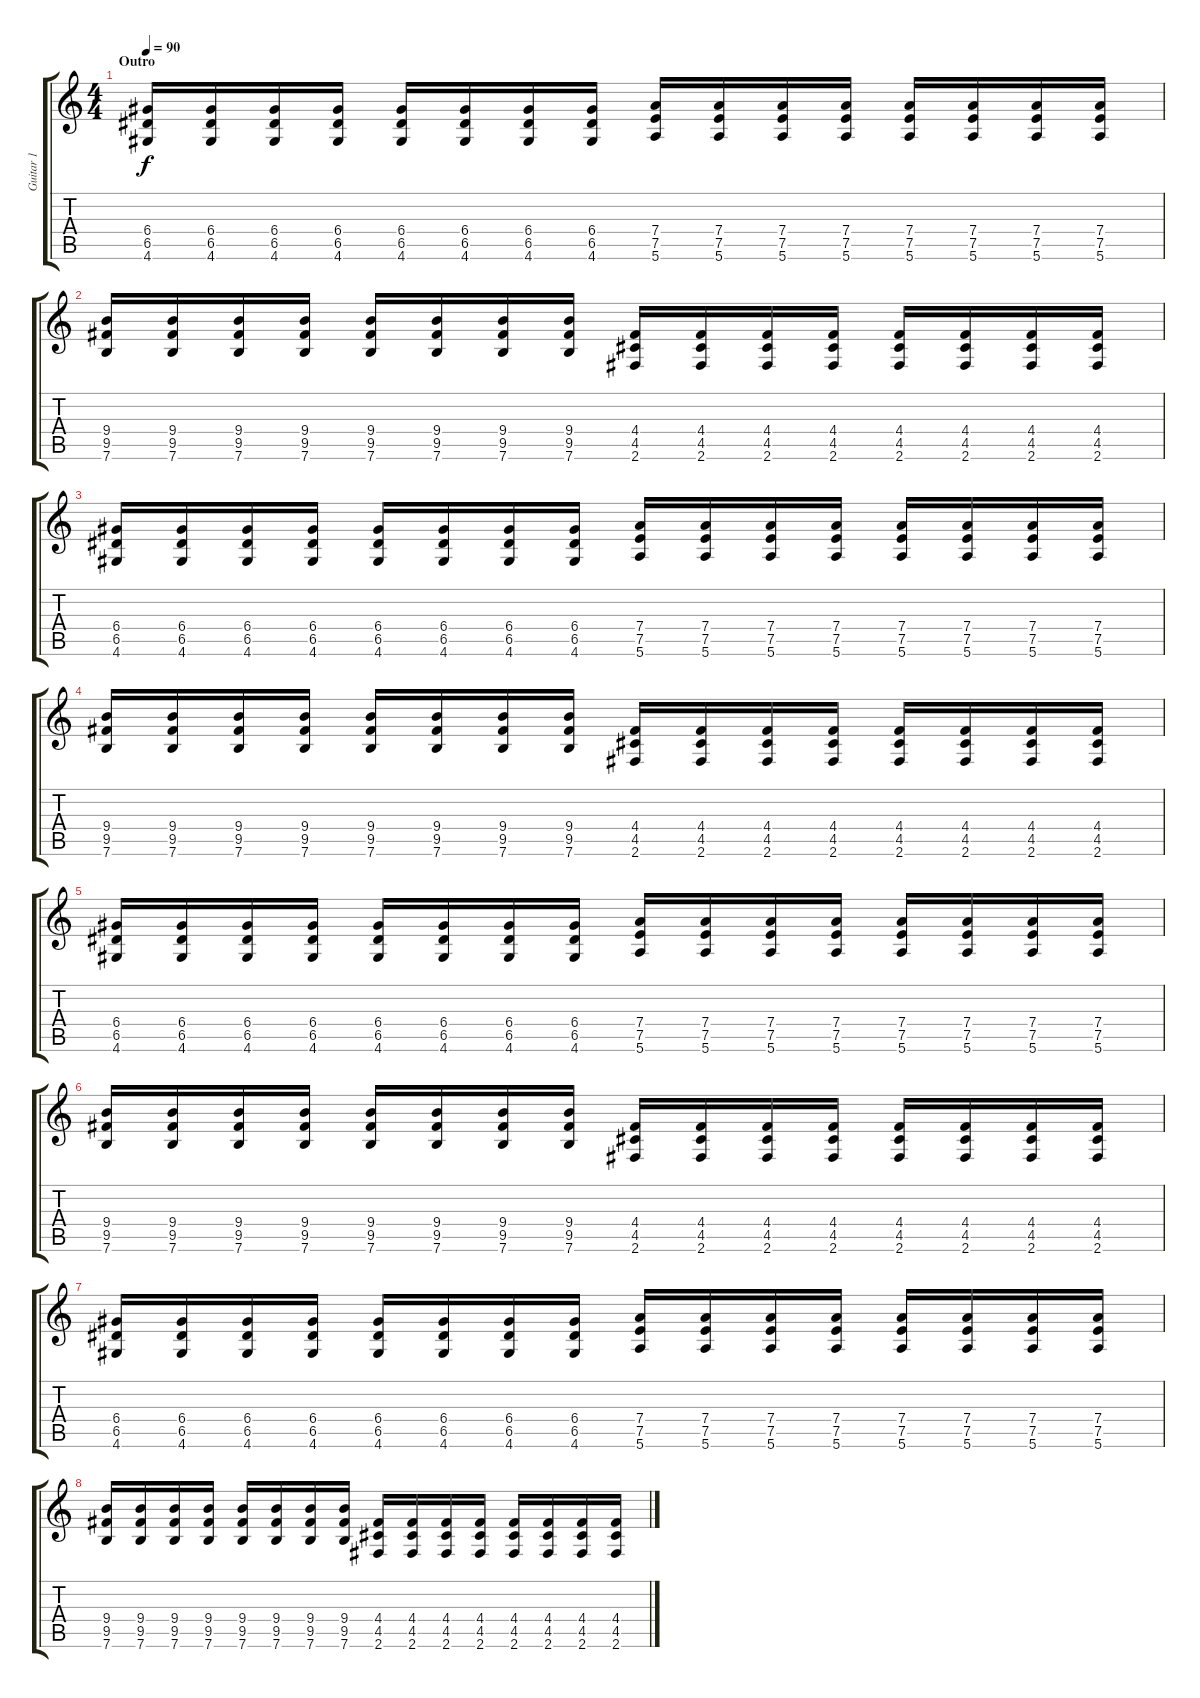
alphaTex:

\track ("Guitar 1" "Guitar 1") {instrument overdrivenguitar}
\staff {score tabs}
\tuning (E4 B3 G3 D3 A2 E2) {hide}
\ts (4 4)
\section ("" "Outro")
\tempo 90
\clef g2
\ks c
(6.4 6.5 4.6).16{dy f} (6.4 6.5 4.6).16 (6.4 6.5 4.6).16 (6.4 6.5 4.6).16 (6.4 6.5 4.6).16 (6.4 6.5 4.6).16 (6.4 6.5 4.6).16 (6.4 6.5 4.6).16 (7.4 7.5 5.6).16 (7.4 7.5 5.6).16 (7.4 7.5 5.6).16 (7.4 7.5 5.6).16 (7.4 7.5 5.6).16 (7.4 7.5 5.6).16 (7.4 7.5 5.6).16 (7.4 7.5 5.6).16 |
(9.4 9.5 7.6).16 (9.4 9.5 7.6).16 (9.4 9.5 7.6).16 (9.4 9.5 7.6).16 (9.4 9.5 7.6).16 (9.4 9.5 7.6).16 (9.4 9.5 7.6).16 (9.4 9.5 7.6).16 (4.4 4.5 2.6).16 (4.4 4.5 2.6).16 (4.4 4.5 2.6).16 (4.4 4.5 2.6).16 (4.4 4.5 2.6).16 (4.4 4.5 2.6).16 (4.4 4.5 2.6).16 (4.4 4.5 2.6).16 |
(6.4 6.5 4.6).16 (6.4 6.5 4.6).16 (6.4 6.5 4.6).16 (6.4 6.5 4.6).16 (6.4 6.5 4.6).16 (6.4 6.5 4.6).16 (6.4 6.5 4.6).16 (6.4 6.5 4.6).16 (7.4 7.5 5.6).16 (7.4 7.5 5.6).16 (7.4 7.5 5.6).16 (7.4 7.5 5.6).16 (7.4 7.5 5.6).16 (7.4 7.5 5.6).16 (7.4 7.5 5.6).16 (7.4 7.5 5.6).16 |
(9.4 9.5 7.6).16 (9.4 9.5 7.6).16 (9.4 9.5 7.6).16 (9.4 9.5 7.6).16 (9.4 9.5 7.6).16 (9.4 9.5 7.6).16 (9.4 9.5 7.6).16 (9.4 9.5 7.6).16 (4.4 4.5 2.6).16 (4.4 4.5 2.6).16 (4.4 4.5 2.6).16 (4.4 4.5 2.6).16 (4.4 4.5 2.6).16 (4.4 4.5 2.6).16 (4.4 4.5 2.6).16 (4.4 4.5 2.6).16 |
(6.4 6.5 4.6).16 (6.4 6.5 4.6).16 (6.4 6.5 4.6).16 (6.4 6.5 4.6).16 (6.4 6.5 4.6).16 (6.4 6.5 4.6).16 (6.4 6.5 4.6).16 (6.4 6.5 4.6).16 (7.4 7.5 5.6).16 (7.4 7.5 5.6).16 (7.4 7.5 5.6).16 (7.4 7.5 5.6).16 (7.4 7.5 5.6).16 (7.4 7.5 5.6).16 (7.4 7.5 5.6).16 (7.4 7.5 5.6).16 |
(9.4 9.5 7.6).16 (9.4 9.5 7.6).16 (9.4 9.5 7.6).16 (9.4 9.5 7.6).16 (9.4 9.5 7.6).16 (9.4 9.5 7.6).16 (9.4 9.5 7.6).16 (9.4 9.5 7.6).16 (4.4 4.5 2.6).16 (4.4 4.5 2.6).16 (4.4 4.5 2.6).16 (4.4 4.5 2.6).16 (4.4 4.5 2.6).16 (4.4 4.5 2.6).16 (4.4 4.5 2.6).16 (4.4 4.5 2.6).16 |
(6.4 6.5 4.6).16 (6.4 6.5 4.6).16 (6.4 6.5 4.6).16 (6.4 6.5 4.6).16 (6.4 6.5 4.6).16 (6.4 6.5 4.6).16 (6.4 6.5 4.6).16 (6.4 6.5 4.6).16 (7.4 7.5 5.6).16 (7.4 7.5 5.6).16 (7.4 7.5 5.6).16 (7.4 7.5 5.6).16 (7.4 7.5 5.6).16 (7.4 7.5 5.6).16 (7.4 7.5 5.6).16 (7.4 7.5 5.6).16 |
(9.4 9.5 7.6).16 (9.4 9.5 7.6).16 (9.4 9.5 7.6).16 (9.4 9.5 7.6).16 (9.4 9.5 7.6).16 (9.4 9.5 7.6).16 (9.4 9.5 7.6).16 (9.4 9.5 7.6).16 (4.4 4.5 2.6).16 (4.4 4.5 2.6).16 (4.4 4.5 2.6).16 (4.4 4.5 2.6).16 (4.4 4.5 2.6).16 (4.4 4.5 2.6).16 (4.4 4.5 2.6).16 (4.4 4.5 2.6).16
